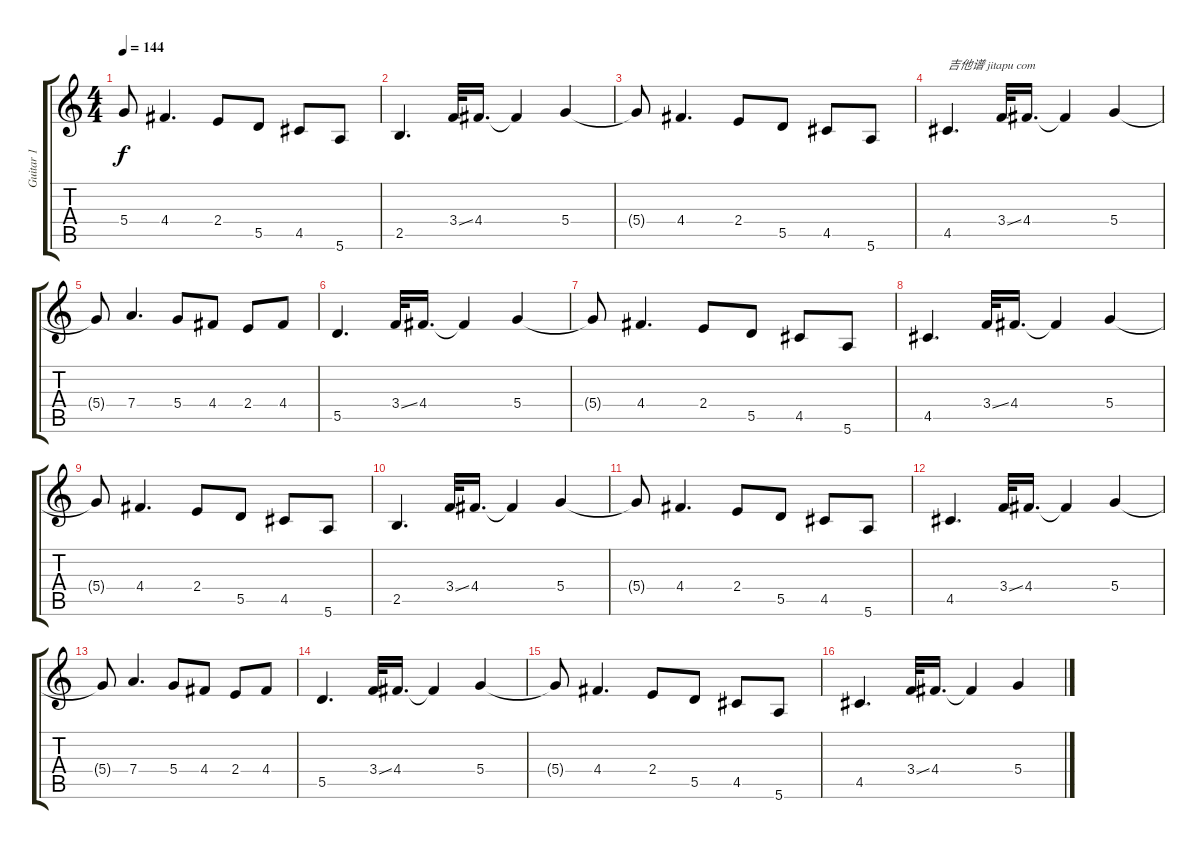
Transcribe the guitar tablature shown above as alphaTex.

\track ("Guitar 1" "Guitar 1") {instrument electricguitarclean}
\staff {score tabs}
\tuning (E4 B3 G3 D3 A2 E2) {hide}
\ts (4 4)
\tempo 144
\clef g2
\ks c
5.4{t}.8{dy f} 4.4.4{d} 2.4.8 5.5.8 4.5.8 5.6.8 |
2.5.4{d} 3.4{ss}.32 4.4.16{d} 4.4{t}.4 5.4.4 |
5.4{t}.8 4.4.4{d} 2.4.8 5.5.8 4.5.8 5.6.8 |
4.5.4{d txt "吉他谱 jitapu com"} 3.4{ss}.32 4.4.16{d} 4.4{t}.4 5.4.4 |
5.4{t}.8 7.4.4{d} 5.4.8 4.4.8 2.4.8 4.4.8 |
5.5.4{d} 3.4{ss}.32 4.4.16{d} 4.4{t}.4 5.4.4 |
5.4{t}.8 4.4.4{d} 2.4.8 5.5.8 4.5.8 5.6.8 |
4.5.4{d} 3.4{ss}.32 4.4.16{d} 4.4{t}.4 5.4.4 |
5.4{t}.8 4.4.4{d} 2.4.8 5.5.8 4.5.8 5.6.8 |
2.5.4{d} 3.4{ss}.32 4.4.16{d} 4.4{t}.4 5.4.4 |
5.4{t}.8 4.4.4{d} 2.4.8 5.5.8 4.5.8 5.6.8 |
4.5.4{d} 3.4{ss}.32 4.4.16{d} 4.4{t}.4 5.4.4 |
5.4{t}.8 7.4.4{d} 5.4.8 4.4.8 2.4.8 4.4.8 |
5.5.4{d} 3.4{ss}.32 4.4.16{d} 4.4{t}.4 5.4.4 |
5.4{t}.8 4.4.4{d} 2.4.8 5.5.8 4.5.8 5.6.8 |
4.5.4{d} 3.4{ss}.32 4.4.16{d} 4.4{t}.4 5.4.4
